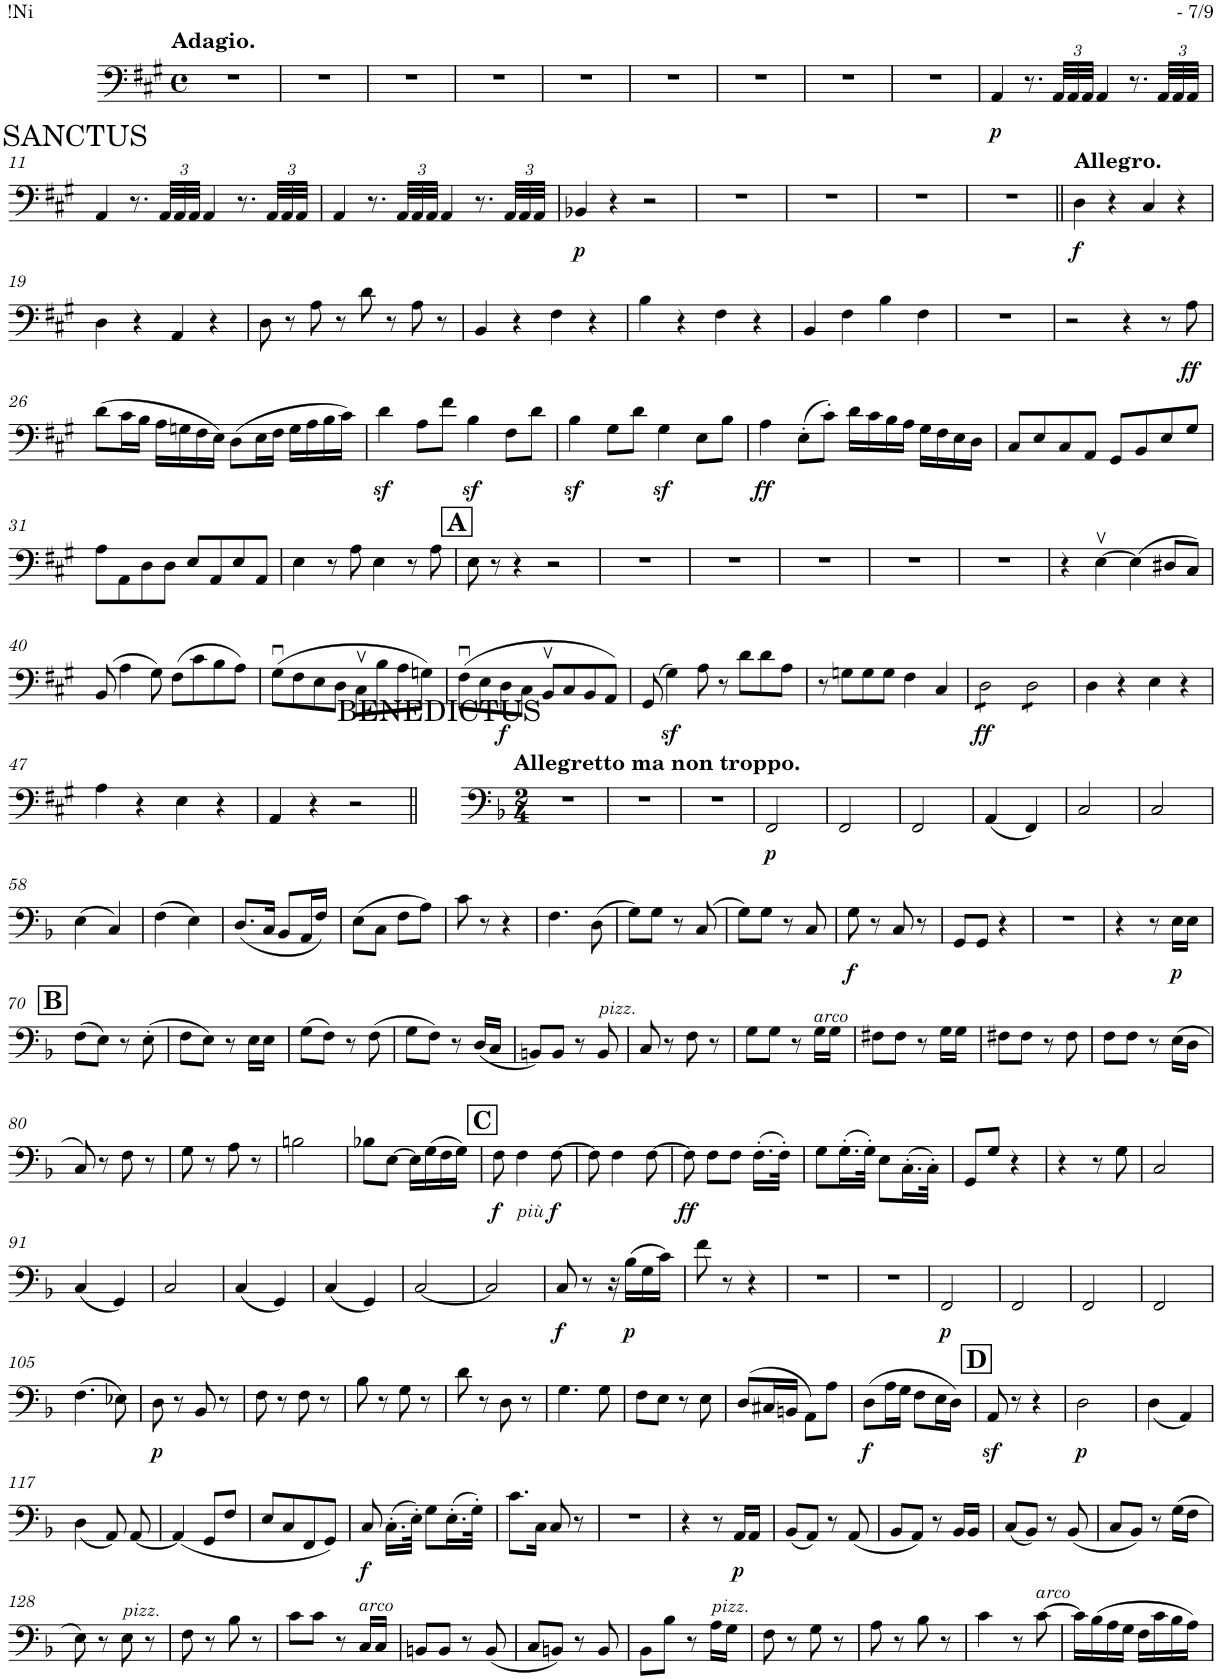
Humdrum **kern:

**kern	**dynam
*part1	*part1
*staff1	*staff1
*I"Contrabass	*
*I'Cb.	*
!!LO:PB:g=z
*clefF4	*
*Trd7c12	*
*k[f#c#g#]	*
*M4/4	*
*met(c)	*
=1	=1
!LO:TX:a:B:t=Adagio.	!
1r	.
=2	=2
1r	.
=3	=3
1r	.
=4	=4
1r	.
=5	=5
1r	.
=6	=6
1r	.
=7	=7
1r	.
=8	=8
1r	.
=9	=9
1r	.
=10	=10
!	!LO:DY:b
4AA/	p
8.r	.
*Xbrackettup	*
48AA/LLL	.
48AA/	.
48AA/JJJ	.
4AA/	.
8.r	.
48AA/LLL	.
48AA/	.
48AA/JJJ	.
!!LO:LB:g=z
=11	=11
4AA/	.
8.r	.
48AA/LLL	.
48AA/	.
48AA/JJJ	.
4AA/	.
8.r	.
48AA/LLL	.
48AA/	.
48AA/JJJ	.
=12	=12
4AA/	.
8.r	.
48AA/LLL	.
48AA/	.
48AA/JJJ	.
4AA/	.
8.r	.
48AA/LLL	.
48AA/	.
48AA/JJJ	.
=13	=13
!	!LO:DY:b
4BB-X/	p
4r	.
2r	.
=14	=14
1r	.
=15	=15
1r	.
=16	=16
1r	.
=17	=17
1r	.
=18||	=18||
!LO:TX:a:B:t=Allegro.	!
!	!LO:DY:b
4D\	f
4r	.
4C#/	.
4r	.
!!LO:LB:g=z
=19	=19
4D\	.
4r	.
4AA/	.
4r	.
=20	=20
8D\	.
8r	.
8A\	.
8r	.
8d\	.
8r	.
8A\	.
8r	.
=21	=21
4BB/	.
4r	.
4F#\	.
4r	.
=22	=22
4B\	.
4r	.
4F#\	.
4r	.
=23	=23
4BB/	.
4F#\	.
4B\	.
4F#\	.
=24	=24
1r	.
=25	=25
2r	.
4r	.
8r	.
!	!LO:DY:b
8A\	ff
!!LO:LB:g=z
=26	=26
(8d\L	.
16c#\L	.
16B\JJ	.
16A\LL	.
16Gn\	.
16F#\	.
16E\JJ)	.
(8D\L	.
16E\L	.
16F#\JJ	.
16G\LL	.
16A\	.
16B\	.
16c#\JJ)	.
=27	=27
4dz<\	.
8A\L	.
8f#\J	.
4Bz<\	.
8F#\L	.
8d\J	.
=28	=28
4Bz<\	.
8G#\L	.
8d\J	.
4G#z<\	.
8E\L	.
8B\J	.
=29	=29
!	!LO:DY:b
4A\	ff
(8E'\L	.
8c#'\J)	.
16d\LL	.
16c#\	.
16B\	.
16A\JJ	.
16G#\LL	.
16F#\	.
16E\	.
16D\JJ	.
=30	=30
8C#/L	.
8E/	.
8C#/	.
8AA/J	.
8GG#/L	.
8BB/	.
8E/	.
8G#/J	.
!!LO:LB:g=z
=31	=31
8A\L	.
8AA\	.
8D\	.
8D\J	.
8E/L	.
8AA/	.
8E/	.
8AA/J	.
=32	=32
4E\	.
8r	.
8A\	.
4E\	.
8r	.
8A\	.
!!LO:REH:place=s1:a:B:cj:fs=14:t=A
=33	=33
8E\	.
8r	.
4r	.
2r	.
=34	=34
1r	.
=35	=35
1r	.
=36	=36
1r	.
=37	=37
1r	.
=38	=38
1r	.
=39	=39
4r	.
[4Ev\	.
(4E\]	.
8D#X/L	.
8C#/J)	.
!!LO:LB:g=z
=40	=40
(8BB/	.
4A\	.
8G#\)	.
(8F#\L	.
8c#\	.
8B\	.
8A\J)	.
=41	=41
(8G#u\L	.
8F#\	.
8E\	.
8D\J	.
8C#v\L	.
8B\	.
8A\	.
8Gn\J)	.
=42	=42
(8F#u\L	.
8E\	.
!	!LO:DY:b
8D\	f
8C#\J	.
8BBv/L	.
8C#/	.
8BB/	.
8AA/J)	.
=43	=43
(8GG#/	.
4G#z<\)	.
8A\	.
8r	.
8d\L	.
8d\	.
8A\J	.
=44	=44
8r	.
8Gn\L	.
8G\	.
8G\J	.
4F#\	.
4C#/	.
=45	=45
!	!LO:DY:b
*tremolo	*
8D\L	ff
8D\	.
8D\	.
8D\J	.
8D\L	.
8D\	.
8D\	.
8D\J	.
*Xtremolo	*
=46	=46
4D\	.
4r	.
4E\	.
4r	.
!!LO:LB:g=z
=47	=47
4A\	.
4r	.
4E\	.
4r	.
=48	=48
4AA/	.
4r	.
2r	.
=49||	=49||
*k[b-]	*
*M2/4	*
!LO:TX:a:B:t=Allegretto ma non troppo.	!
2r	.
=50	=50
2r	.
=51	=51
2r	.
=52	=52
!	!LO:DY:b
2FF/	p
=53	=53
2FF/	.
=54	=54
2FF/	.
=55	=55
(4AA/	.
4FF/)	.
=56	=56
2C/	.
=57	=57
2C/	.
!!LO:LB:g=z
=58	=58
(4E\	.
4C/)	.
=59	=59
(4F\	.
4E\)	.
=60	=60
(8.D/L	.
16C/Jk	.
8BB-/L	.
16AA/L	.
16F/JJ)	.
=61	=61
(8E\L	.
8C\J	.
8F\L	.
8A\J)	.
=62	=62
8c\	.
8r	.
4r	.
=63	=63
4.F\	.
(8D\	.
=64	=64
8G\L)	.
8G\J	.
8r	.
(8C/	.
=65	=65
8G\L)	.
8G\J	.
8r	.
8C/	.
=66	=66
!	!LO:DY:b
8G\	f
8r	.
8C/	.
8r	.
=67	=67
8GG/L	.
8GG/J	.
4r	.
=68	=68
2r	.
=69	=69
4r	.
8r	.
!	!LO:DY:b
16E\LL	p
16E\JJ	.
!!LO:LB:g=z
!!LO:REH:place=s1:a:B:cj:fs=14:t=B
=70	=70
(8F\L	.
8E\J)	.
8r	.
(8E'\	.
=71	=71
8F\L	.
8E\J)	.
8r	.
16E\LL	.
16E\JJ	.
=72	=72
(8G\L	.
8F\J)	.
8r	.
(8F\	.
=73	=73
8G\L	.
8F\J)	.
8r	.
(16D/LL	.
16C/JJ	.
=74	=74
8BBn/L)	.
8BB/J	.
8r	.
!LO:TX:a:i:t=pizz.	!
8BB/	.
=75	=75
8C/	.
8r	.
8F\	.
8r	.
=76	=76
8G\L	.
8G\J	.
8r	.
!LO:TX:a:i:t=arco	!
16G\LL	.
16G\JJ	.
=77	=77
8F#X\L	.
8F#\J	.
8r	.
16G\LL	.
16G\JJ	.
=78	=78
8F#X\L	.
8F#\J	.
8r	.
8F#\	.
=79	=79
8F\L	.
8F\J	.
8r	.
(16E\LL	.
16D\JJ	.
!!LO:LB:g=z
=80	=80
8C/)	.
8r	.
8F\	.
8r	.
=81	=81
8G\	.
8r	.
8A\	.
8r	.
=82	=82
2Bn\	.
=83	=83
8B-X\L	.
[8E\J	.
16E\LL]	.
(16G\	.
16F\	.
16G\JJ)	.
!!LO:REH:place=s1:a:B:cj:fs=14:t=C
=84	=84
!	!LO:DY:b
8F\	f
4F\	.
!	!LO:DY:b
!	!LO:DY:n=1:b
[8F\	other-dynamics f
=85	=85
8F\]	.
4F\	.
[8F\	.
=86	=86
!	!LO:DY:b
8F\]	ff
8F\L	.
8F\J	.
(16.F'\LL	.
32F'\JJk)	.
=87	=87
8G\L	.
(16.G'\L	.
32G'\JJk)	.
8E\L	.
(16.C'\L	.
32C'\JJk)	.
=88	=88
8GG/L	.
8G/J	.
4r	.
=89	=89
4r	.
8r	.
8G\	.
=90	=90
2C/	.
!!LO:LB:g=z
=91	=91
(4C/	.
4GG/)	.
=92	=92
2C/	.
=93	=93
(4C/	.
4GG/)	.
=94	=94
(4C/	.
4GG/)	.
=95	=95
[2C/	.
=96	=96
2C/]	.
=97	=97
!	!LO:DY:b
8C/	f
8r	.
16r	.
!	!LO:DY:b
(16B-\LL	p
16G\	.
16c\JJ)	.
=98	=98
8f\	.
8r	.
4r	.
=99	=99
2r	.
=100	=100
2r	.
=101	=101
!	!LO:DY:b
2FF/	p
=102	=102
2FF/	.
=103	=103
2FF/	.
=104	=104
2FF/	.
!!LO:LB:g=z
=105	=105
(4.F\	.
8E-X\)	.
=106	=106
!	!LO:DY:b
8D\	p
8r	.
8BB-/	.
8r	.
=107	=107
8F\	.
8r	.
8F\	.
8r	.
=108	=108
8B-\	.
8r	.
8G\	.
8r	.
=109	=109
8d\	.
8r	.
8D\	.
8r	.
=110	=110
4.G\	.
8G\	.
=111	=111
8F\L	.
8E\J	.
8r	.
8E\	.
=112	=112
(8D/L	.
16C#X/L	.
16BBn/JJ	.
8AA\L)	.
8A\J	.
=113	=113
!	!LO:DY:b
(8D\L	f
16A\L	.
16G\JJ	.
8F\L	.
16E\L	.
16D\JJ)	.
!!LO:REH:place=s1:a:B:cj:fs=14:t=D
=114	=114
8AAz</	.
8r	.
4r	.
=115	=115
!	!LO:DY:b
2D\	p
=116	=116
(<4D\	.
4AA/)	.
!!LO:LB:g=z
=117	=117
(<4D\	.
8AA/)	.
[8AA/	.
=118	=118
(4AA/]	.
8GG/L	.
8F/J	.
=119	=119
8E/L	.
8C/	.
8FF/	.
8GG/J)	.
=120	=120
!	!LO:DY:b
8C/	f
(16.C'\LL	.
32E'\JJk)	.
8G\L	.
(16.E'\L	.
32G'\JJk)	.
=121	=121
8.c\L	.
16C\Jk	.
8C/	.
8r	.
=122	=122
2r	.
=123	=123
4r	.
8r	.
!	!LO:DY:b
16AA/LL	p
16AA/JJ	.
=124	=124
(8BB-/L	.
8AA/J)	.
8r	.
(8AA/	.
=125	=125
8BB-/L	.
8AA/J)	.
8r	.
16BB-/LL	.
16BB-/JJ	.
=126	=126
(8C/L	.
8BB-/J)	.
8r	.
(8BB-/	.
=127	=127
8C/L	.
8BB-/J)	.
8r	.
(16G\LL	.
16F\JJ	.
!!LO:LB:g=z
=128	=128
8E\)	.
8r	.
!LO:TX:a:i:t=pizz.	!
8E\	.
8r	.
=129	=129
8F\	.
8r	.
8B-\	.
8r	.
=130	=130
8c\L	.
8c\J	.
8r	.
!LO:TX:a:i:t=arco	!
16C/LL	.
16C/JJ	.
=131	=131
8BBn/L	.
8BB/J	.
8r	.
(8BB/	.
=132	=132
8C/L	.
8BBn/J)	.
8r	.
8BB/	.
=133	=133
8BB-\L	.
8B-\J	.
8r	.
!LO:TX:a:i:t=pizz.	!
16A\LL	.
16G\JJ	.
=134	=134
8F\	.
8r	.
8G\	.
8r	.
=135	=135
8A\	.
8r	.
8B-\	.
8r	.
=136	=136
4c\	.
8r	.
!LO:TX:a:i:t=arco	!
[8c\	.
=137	=137
16c\LL]	.
(16B-\	.
16A\	.
16G\JJ	.
16F\LL	.
16c\	.
16B-\	.
16A\JJ)	.
=	=
*-	*-
